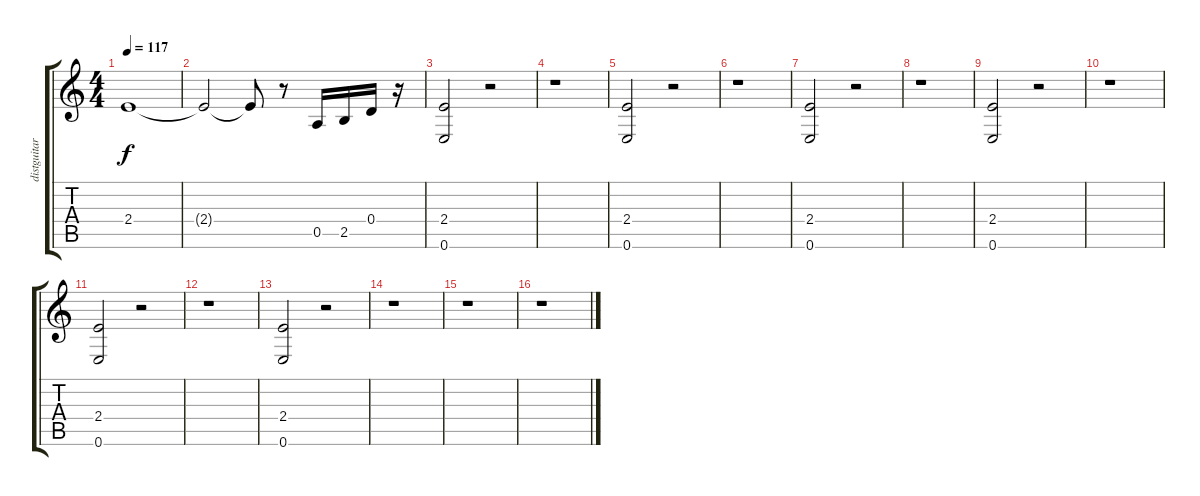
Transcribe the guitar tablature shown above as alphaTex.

\track ("distguitar" "distguitar") {instrument distortionguitar}
\staff {score tabs}
\tuning (E4 B3 G3 D3 A2 E2) {hide}
\ts (4 4)
\tempo 117
\clef g2
\ks c
2.4{t}.1{dy f} |
2.4{t}.2 2.4{t}.8 r.8 0.5.16 2.5.16 0.4.16 r.16 |
(2.4 0.6).2 r.2 |
r.1 |
(2.4 0.6).2 r.2 |
r.1 |
(2.4 0.6).2 r.2 |
r.1 |
(2.4 0.6).2 r.2 |
r.1 |
(2.4 0.6).2 r.2 |
r.1 |
(2.4 0.6).2 r.2 |
r.1 |
r.1 |
r.1
